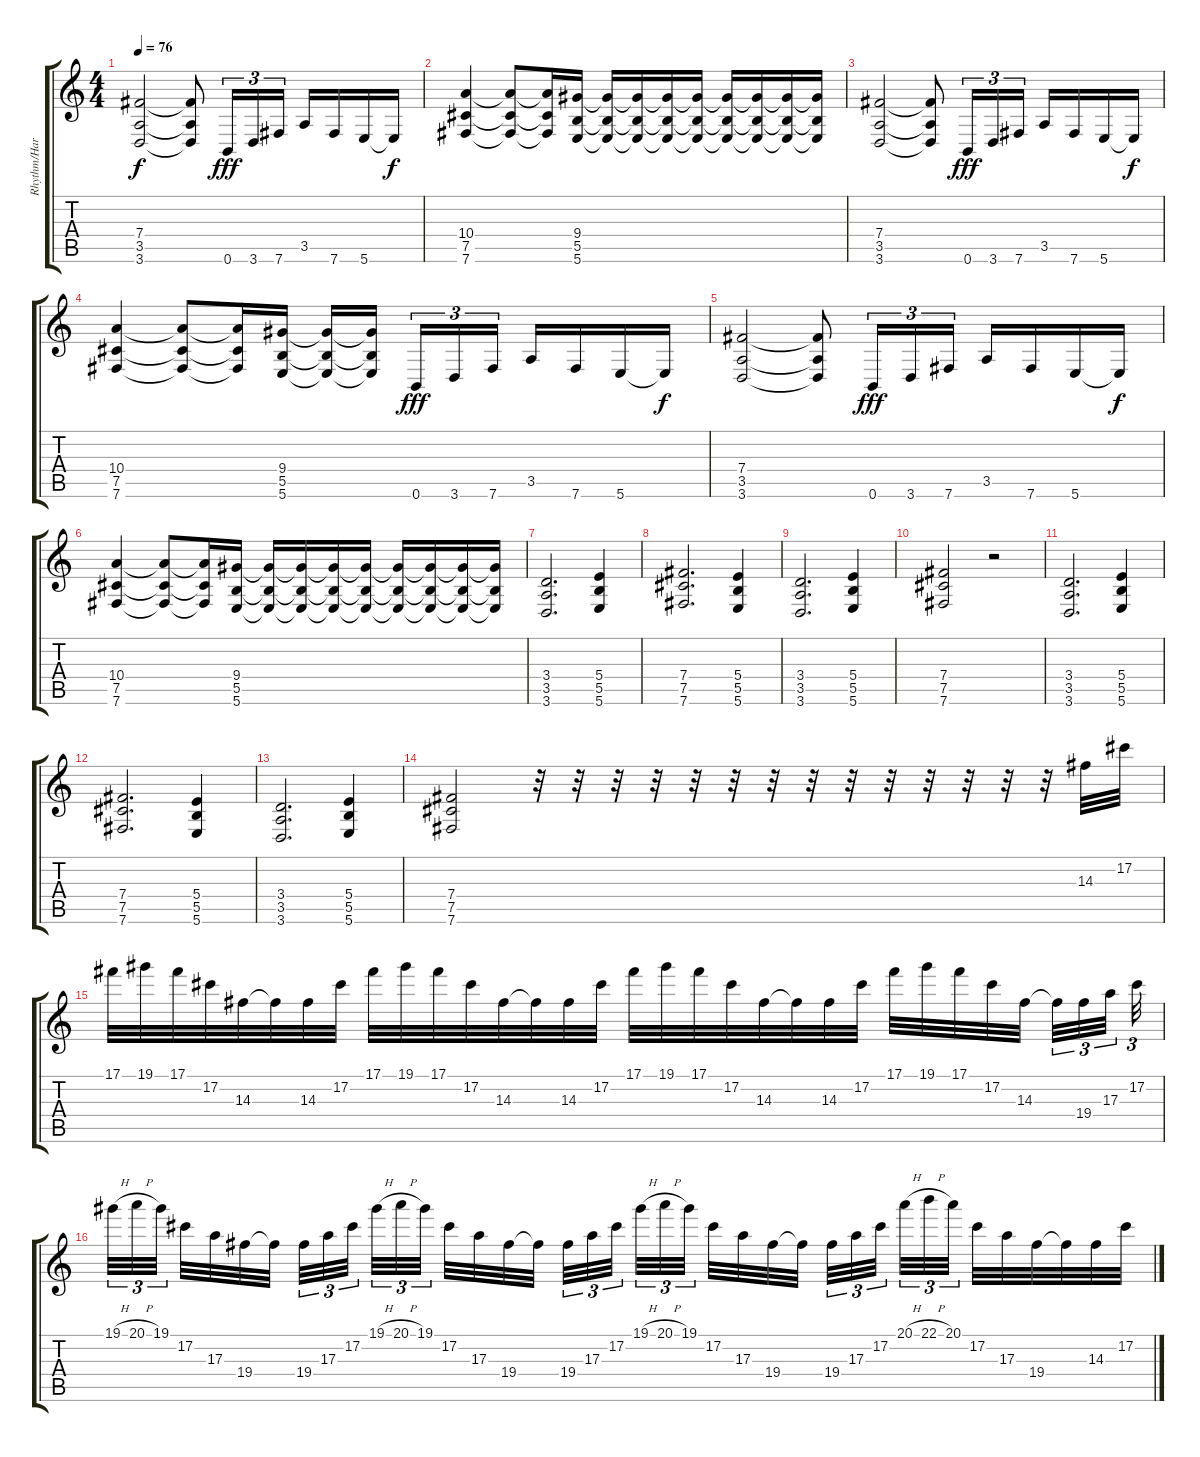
\track ("Rhythm/Harmony Guitar" "Rhythm/Har") {instrument distortionguitar}
\staff {score tabs}
\tuning (Db4 Ab3 E3 B2 Gb2 B1) {hide}
\ts (4 4)
\tempo 76
\clef g2
\ks c
(7.4 3.5 3.6).2{dy f} (7.4{t} 3.5{t} 3.6{t}).8 0.6.16{tu (3 2) dy fff} 3.6.16{tu (3 2)} 7.6.16{tu (3 2)} 3.5.16 7.6.16 5.6.16 5.6{t}.16{dy f} |
(10.4 7.5 7.6).4 (10.4{t} 7.5{t} 7.6{t}).8 (10.4{t} 7.5{t} 7.6{t}).16 (9.4 5.5 5.6).16 (9.4{t} 5.5{t} 5.6{t}).16 (9.4{t} 5.5{t} 5.6{t}).16 (9.4{t} 5.5{t} 5.6{t}).16 (9.4{t} 5.5{t} 5.6{t}).16 (9.4{t} 5.5{t} 5.6{t}).16 (9.4{t} 5.5{t} 5.6{t}).16 (9.4{t} 5.5{t} 5.6{t}).16 (9.4{t} 5.5{t} 5.6{t}).16 |
(7.4 3.5 3.6).2 (7.4{t} 3.5{t} 3.6{t}).8 0.6.16{tu (3 2) dy fff} 3.6.16{tu (3 2)} 7.6.16{tu (3 2)} 3.5.16 7.6.16 5.6.16 5.6{t}.16{dy f} |
(10.4 7.5 7.6).4 (10.4{t} 7.5{t} 7.6{t}).8 (10.4{t} 7.5{t} 7.6{t}).16 (9.4 5.5 5.6).16 (9.4{t} 5.5{t} 5.6{t}).16 (9.4{t} 5.5{t} 5.6{t}).16 0.6.16{tu (3 2) dy fff} 3.6.16{tu (3 2)} 7.6.16{tu (3 2)} 3.5.16 7.6.16 5.6.16 5.6{t}.16{dy f} |
(7.4 3.5 3.6).2 (7.4{t} 3.5{t} 3.6{t}).8 0.6.16{tu (3 2) dy fff} 3.6.16{tu (3 2)} 7.6.16{tu (3 2)} 3.5.16 7.6.16 5.6.16 5.6{t}.16{dy f} |
(10.4 7.5 7.6).4 (10.4{t} 7.5{t} 7.6{t}).8 (10.4{t} 7.5{t} 7.6{t}).16 (9.4 5.5 5.6).16 (9.4{t} 5.5{t} 5.6{t}).16 (9.4{t} 5.5{t} 5.6{t}).16 (9.4{t} 5.5{t} 5.6{t}).16 (9.4{t} 5.5{t} 5.6{t}).16 (9.4{t} 5.5{t} 5.6{t}).16 (9.4{t} 5.5{t} 5.6{t}).16 (9.4{t} 5.5{t} 5.6{t}).16 (9.4{t} 5.5{t} 5.6{t}).16 |
(3.4 3.5 3.6).2{d} (5.4 5.5 5.6).4 |
(7.4 7.5 7.6).2{d} (5.4 5.5 5.6).4 |
(3.4 3.5 3.6).2{d} (5.4 5.5 5.6).4 |
(7.4 7.5 7.6).2 r.2 |
(3.4 3.5 3.6).2{d} (5.4 5.5 5.6).4 |
(7.4 7.5 7.6).2{d} (5.4 5.5 5.6).4 |
(3.4 3.5 3.6).2{d} (5.4 5.5 5.6).4 |
(7.4 7.5 7.6).2 r.32 r.32 r.32 r.32 r.32 r.32 r.32 r.32 r.32 r.32 r.32 r.32 r.32 r.32 14.3.32 17.2.32 |
17.1.32 19.1.32 17.1.32 17.2.32 14.3.32 14.3{t}.32 14.3.32 17.2.32 17.1.32 19.1.32 17.1.32 17.2.32 14.3.32 14.3{t}.32 14.3.32 17.2.32 17.1.32 19.1.32 17.1.32 17.2.32 14.3.32 14.3{t}.32 14.3.32 17.2.32 17.1.32 19.1.32 17.1.32 17.2.32 14.3.32 14.3{t}.32{tu (3 2)} 19.4.32{tu (3 2)} 17.3.32{tu (3 2)} 17.2.32{tu (3 2)} |
19.1{h}.32{tu (3 2)} 20.1{h}.32{tu (3 2)} 19.1.32{tu (3 2)} 17.2.32 17.3.32 19.4.32 19.4{t}.32 19.4.32{tu (3 2)} 17.3.32{tu (3 2)} 17.2.32{tu (3 2)} 19.1{h}.32{tu (3 2)} 20.1{h}.32{tu (3 2)} 19.1.32{tu (3 2)} 17.2.32 17.3.32 19.4.32 19.4{t}.32 19.4.32{tu (3 2)} 17.3.32{tu (3 2)} 17.2.32{tu (3 2)} 19.1{h}.32{tu (3 2)} 20.1{h}.32{tu (3 2)} 19.1.32{tu (3 2)} 17.2.32 17.3.32 19.4.32 19.4{t}.32 19.4.32{tu (3 2)} 17.3.32{tu (3 2)} 17.2.32{tu (3 2)} 20.1{h}.32{tu (3 2)} 22.1{h}.32{tu (3 2)} 20.1.32{tu (3 2)} 17.2.32 17.3.32 19.4.32 19.4{t}.32 14.3.32 17.2.32
